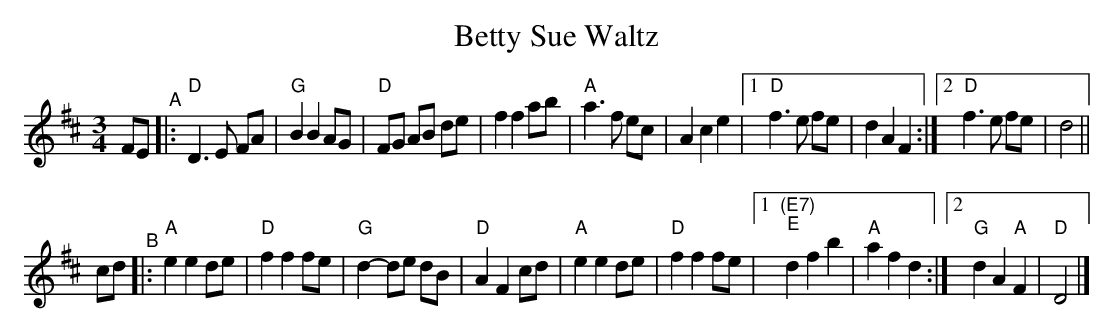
X:1
T: Betty Sue Waltz
M: 3/4
L: 1/8
K: D
FE "^A"|:\
"D"D3 E FA | "G"B2 B2 AG | "D"FG AB de | f2 f2 ab | "A"a3 f ec | A2 c2 e2 |\
[1 "D"f3 e fe | d2 A2 F2 :|[2 "D"f3 e fe | d4 ||
cd "^B"|:\
"A"e2 e2 de | "D"f2 f2 fe | "G"d2-de dB | "D"A2 F2 cd | "A"e2 e2 de | "D"f2 f2 fe |\
[1 "(E7)""E"d2 f2 b2 | "A"a2 f2 d2 :|[2 "G"d2 A2 "A"F2 | "D"D4 |]
